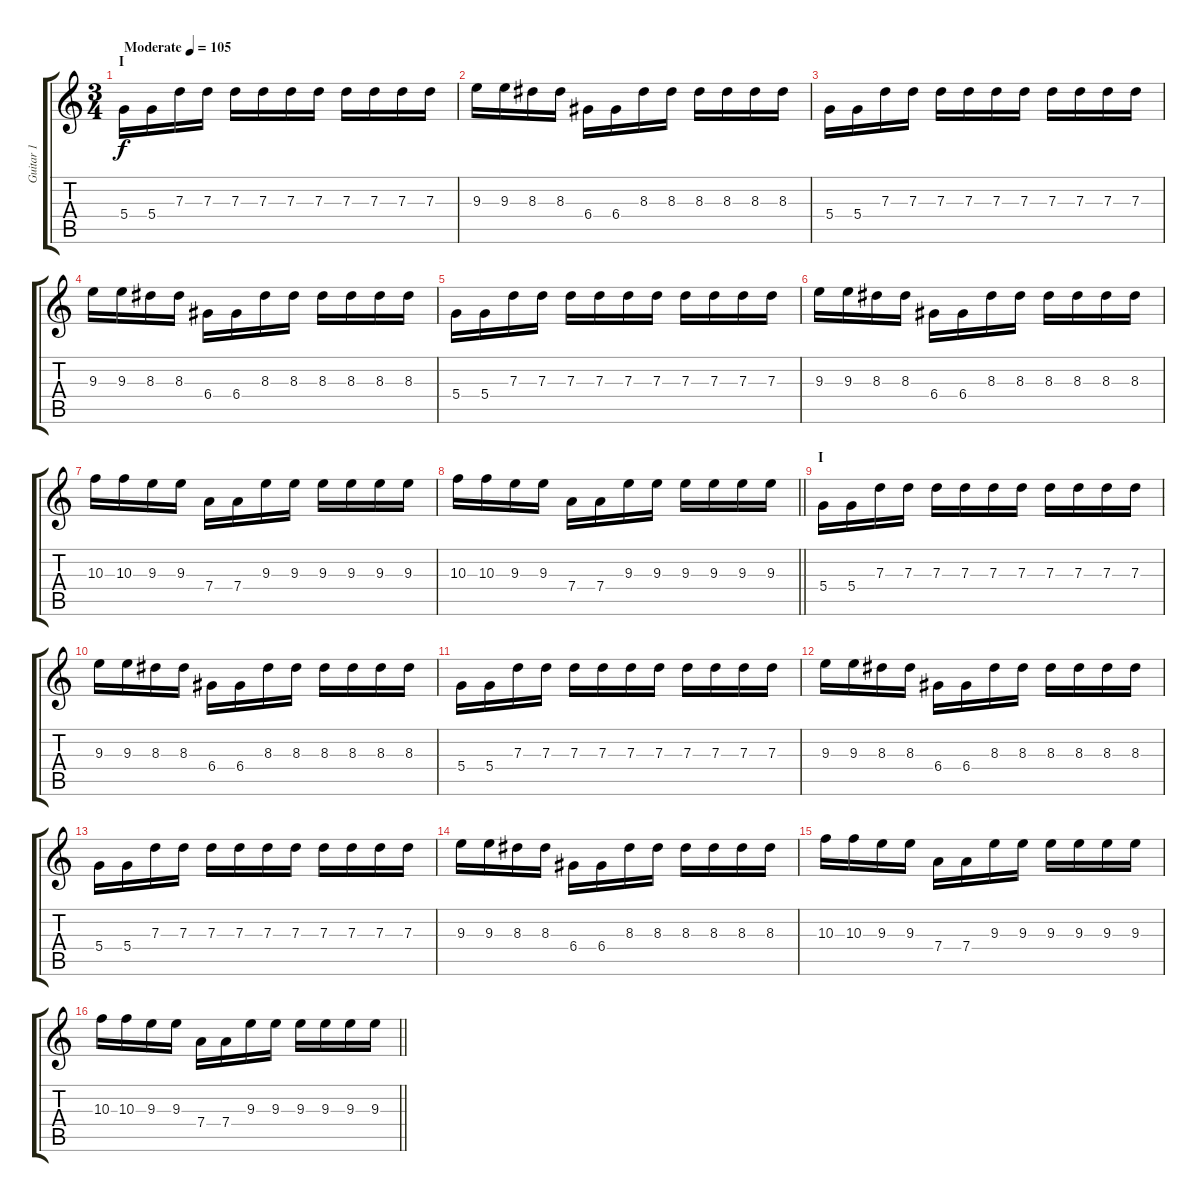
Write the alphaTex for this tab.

\track ("Guitar 1" "Guitar 1") {instrument distortionguitar}
\staff {score tabs}
\tuning (E4 B3 G3 D3 A2 E2) {hide}
\ts (3 4)
\section ("" "I")
\tempo (105 "Moderate")
\clef g2
\ks c
5.4.16{dy f instrument distortionguitar} 5.4.16 7.3.16 7.3.16 7.3.16 7.3.16 7.3.16 7.3.16 7.3.16 7.3.16 7.3.16 7.3.16 |
9.3.16 9.3.16 8.3.16 8.3.16 6.4.16 6.4.16 8.3.16 8.3.16 8.3.16 8.3.16 8.3.16 8.3.16 |
5.4.16 5.4.16 7.3.16 7.3.16 7.3.16 7.3.16 7.3.16 7.3.16 7.3.16 7.3.16 7.3.16 7.3.16 |
9.3.16 9.3.16 8.3.16 8.3.16 6.4.16 6.4.16 8.3.16 8.3.16 8.3.16 8.3.16 8.3.16 8.3.16 |
5.4.16 5.4.16 7.3.16 7.3.16 7.3.16 7.3.16 7.3.16 7.3.16 7.3.16 7.3.16 7.3.16 7.3.16 |
9.3.16 9.3.16 8.3.16 8.3.16 6.4.16 6.4.16 8.3.16 8.3.16 8.3.16 8.3.16 8.3.16 8.3.16 |
10.3.16 10.3.16 9.3.16 9.3.16 7.4.16 7.4.16 9.3.16 9.3.16 9.3.16 9.3.16 9.3.16 9.3.16 |
\barLineRight lightlight
10.3.16 10.3.16 9.3.16 9.3.16 7.4.16 7.4.16 9.3.16 9.3.16 9.3.16 9.3.16 9.3.16 9.3.16 |
\section ("" "I")
5.4.16 5.4.16 7.3.16 7.3.16 7.3.16 7.3.16 7.3.16 7.3.16 7.3.16 7.3.16 7.3.16 7.3.16 |
9.3.16 9.3.16 8.3.16 8.3.16 6.4.16 6.4.16 8.3.16 8.3.16 8.3.16 8.3.16 8.3.16 8.3.16 |
5.4.16 5.4.16 7.3.16 7.3.16 7.3.16 7.3.16 7.3.16 7.3.16 7.3.16 7.3.16 7.3.16 7.3.16 |
9.3.16 9.3.16 8.3.16 8.3.16 6.4.16 6.4.16 8.3.16 8.3.16 8.3.16 8.3.16 8.3.16 8.3.16 |
5.4.16 5.4.16 7.3.16 7.3.16 7.3.16 7.3.16 7.3.16 7.3.16 7.3.16 7.3.16 7.3.16 7.3.16 |
9.3.16 9.3.16 8.3.16 8.3.16 6.4.16 6.4.16 8.3.16 8.3.16 8.3.16 8.3.16 8.3.16 8.3.16 |
10.3.16 10.3.16 9.3.16 9.3.16 7.4.16 7.4.16 9.3.16 9.3.16 9.3.16 9.3.16 9.3.16 9.3.16 |
\barLineRight lightlight
10.3.16 10.3.16 9.3.16 9.3.16 7.4.16 7.4.16 9.3.16 9.3.16 9.3.16 9.3.16 9.3.16 9.3.16
